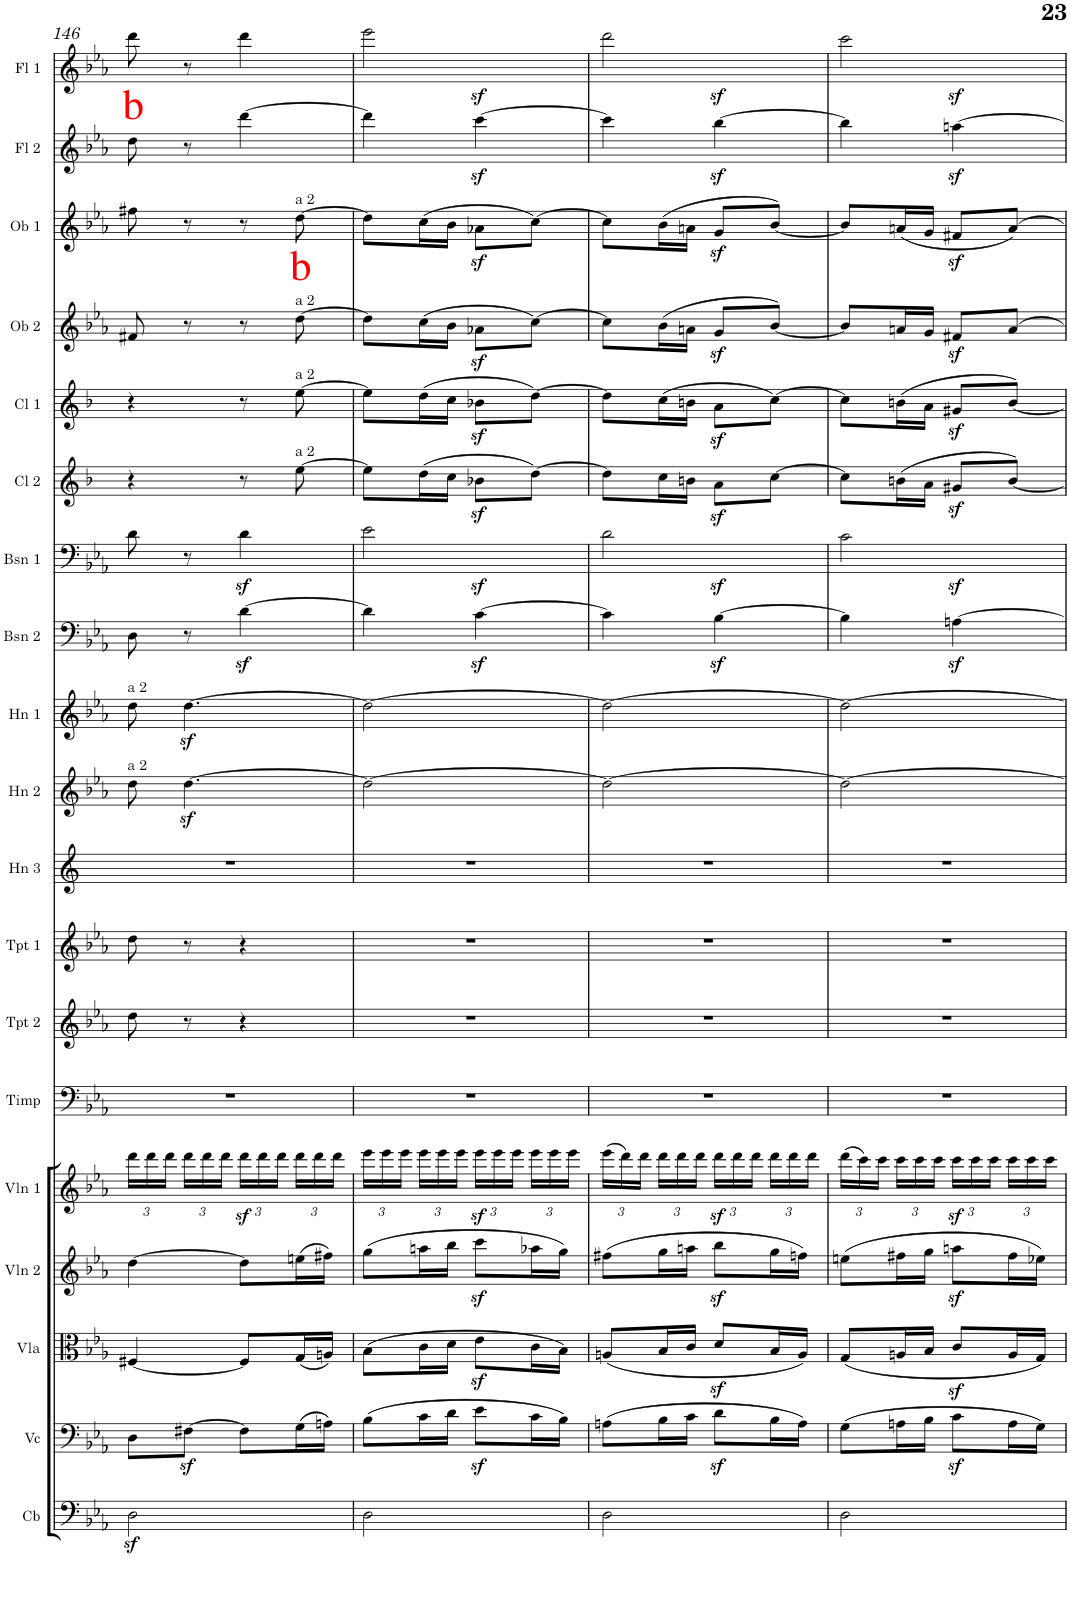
**kern	**kern	**kern	**kern	**kern	**kern	**kern	**kern	**kern	**kern	**kern	**kern	**kern	**dynam	**kern	**kern	**kern	**kern	**text	**kern	**kern	**text	**dynam
*part19	*part18	*part17	*part16	*part15	*part14	*part13	*part12	*part11	*part10	*part9	*part8	*part7	*part7	*part6	*part5	*part4	*part3	*part3	*part2	*part1	*part1	*part1
*staff19	*staff18	*staff17	*staff16	*staff15	*staff14	*staff13	*staff12	*staff11	*staff10	*staff9	*staff8	*staff7	*staff7	*staff6	*staff5	*staff4	*staff3	*staff3	*staff2	*staff1	*staff1	*staff1
*I"Contrabass	*I"Violoncello	*I"Viola	*I"Violin 2	*I"Violin 1	*I"Timpani	*I"C Trumpet 2	*I"C Trumpet 1	*I"Eb Horn 3	*I"C Horn 2	*I"C Horn 1	*I"Bassoon 2	*I"Bassoon 1	*	*I"Bb Clarinet 2	*I"Bb Clarinet 1	*I"Oboe 2	*I"Oboe 1	*	*I"Flute 2	*I"Flute 1	*	*
*I'Cb	*I'Vc	*I'Vla	*I'Vln 2	*I'Vln 1	*I'Timp	*I'Tpt 2	*I'Tpt 1	*I'Hn 3	*I'Hn 2	*I'Hn 1	*I'Bsn 2	*I'Bsn 1	*	*I'Cl 2	*I'Cl 1	*I'Ob 2	*I'Ob 1	*	*I'Fl 2	*I'Fl 1	*	*
!!LO:PB:g=z
*clefF4	*clefF4	*clefC3	*clefG2	*clefG2	*clefF4	*clefG2	*clefG2	*clefG2	*clefG2	*clefG2	*clefF4	*clefF4	*	*clefG2	*clefG2	*clefG2	*clefG2	*	*clefG2	*clefG2	*	*
*Trd7c12	*	*	*	*	*	*Trd1c2	*Trd1c2	*Trd5c9	*Trd7c12	*Trd7c12	*	*	*	*Trd1c2	*Trd1c2	*	*	*	*	*	*	*
*k[b-e-a-]	*k[b-e-a-]	*k[b-e-a-]	*k[b-e-a-]	*k[b-e-a-]	*k[b-e-a-]	*k[b-e-a-]	*k[b-e-a-]	*k[]	*k[b-e-a-]	*k[b-e-a-]	*k[b-e-a-]	*k[b-e-a-]	*	*k[b-]	*k[b-]	*k[b-e-a-]	*k[b-e-a-]	*	*k[b-e-a-]	*k[b-e-a-]	*	*
*M2/4	*M2/4	*M2/4	*M2/4	*M2/4	*M2/4	*M2/4	*M2/4	*M2/4	*M2/4	*M2/4	*M2/4	*M2/4	*	*M2/4	*M2/4	*M2/4	*M2/4	*	*M2/4	*M2/4	*	*
*	*	*	*	*Xbrackettup	*	*	*	*	*	*	*	*	*	*	*	*	*	*	*	*	*	*
=146	=146	=146	=146	=146	=146	=146	=146	=146	=146	=146	=146	=146	=146	=146	=146	=146	=146	=146	=146	=146	=146	=146
!	!	!	!	!	!	!	!	!	!	!LO:TX:a:t=a 2	!	!	!	!	!	!	!	!	!	!	!	!
!	!	!	!	!	!	!	!	!	!LO:TX:a:t=a 2	!	!	!	!	!	!	!	!	!	!	!	!	!
!	!	!	!	!	!	!	!	!	!	!	!	!	!	!	!	!	!	!	!	!	!LO:LY:b:color=#FF0000	!
2Dz<\	8D\L	[4F#X/	[4dd\	24ddd\LL	2r	8dd\	8dd\	2r	8dd\	8dd\	8D\	8d\	.	4r	4r	8f#X/	8ff#X\	.	8dd\	8ddd\	b	.
.	.	.	.	24ddd\	.	.	.	.	.	.	.	.	.	.	.	.	.	.	.	.	.	.
.	.	.	.	24ddd\JJ	.	.	.	.	.	.	.	.	.	.	.	.	.	.	.	.	.	.
.	[8F#Xz<\J	.	.	24ddd\LL	.	8r	8r	.	[4.ddz<\	[4.ddz<\	8r	8r	.	.	.	8r	8r	.	8r	8r	.	.
.	.	.	.	24ddd\	.	.	.	.	.	.	.	.	.	.	.	.	.	.	.	.	.	.
.	.	.	.	24ddd\JJ	.	.	.	.	.	.	.	.	.	.	.	.	.	.	.	.	.	.
.	8F#\L]	8F#/L]	8dd\L]	24dddz<\LL	.	4r	4r	.	.	.	[4dz<\	4dz<\	.	8r	8r	8r	8r	.	[4ddd\	4ddd\	.	.
.	.	.	.	24ddd\	.	.	.	.	.	.	.	.	.	.	.	.	.	.	.	.	.	.
.	.	.	.	24ddd\JJ	.	.	.	.	.	.	.	.	.	.	.	.	.	.	.	.	.	.
!	!	!	!	!	!	!	!	!	!	!	!	!	!	!	!	!	!LO:TX:a:t=a 2	!	!	!	!	!
!	!	!	!	!	!	!	!	!	!	!	!	!	!	!	!	!LO:TX:a:t=a 2	!	!	!	!	!	!
!	!	!	!	!	!	!	!	!	!	!	!	!	!	!	!LO:TX:a:t=a 2	!	!	!	!	!	!	!
!	!	!	!	!	!	!	!	!	!	!	!	!	!	!LO:TX:a:t=a 2	!	!	!	!	!	!	!	!
!	!	!	!	!	!	!	!	!	!	!	!	!	!	!	!	!	!	!LO:LY:b:color=#FF0000	!	!	!	!
.	(16G\L	(16G/L	(16een\L	24ddd\LL	.	.	.	.	.	.	.	.	.	[8ee\	[8ee\	[8dd\	[8dd\	b	.	.	.	.
.	.	.	.	24ddd\	.	.	.	.	.	.	.	.	.	.	.	.	.	.	.	.	.	.
.	16An\JJ)	16An/JJ)	16ff#X\JJ)	.	.	.	.	.	.	.	.	.	.	.	.	.	.	.	.	.	.	.
.	.	.	.	24ddd\JJ	.	.	.	.	.	.	.	.	.	.	.	.	.	.	.	.	.	.
=147	=147	=147	=147	=147	=147	=147	=147	=147	=147	=147	=147	=147	=147	=147	=147	=147	=147	=147	=147	=147	=147	=147
*	*	*	*	*	*	*	*	*	*	*	*	*^	*	*	*	*	*	*	*	*^	*	*
2D\	(8B-\L	(8B-\L	(8gg\L	24eee-\LL	2r	2r	2r	2r	2dd\_	2dd\_	4d\]	2e-\	4ryy	.	8ee\L]	8ee\L]	8dd\L]	8dd\L]	.	4ddd\]	2eee-\	4ryy	.	.
.	.	.	.	24eee-\	.	.	.	.	.	.	.	.	.	.	.	.	.	.	.	.	.	.	.	.
.	.	.	.	24eee-\JJ	.	.	.	.	.	.	.	.	.	.	.	.	.	.	.	.	.	.	.	.
.	16c\L	16c\L	16aan\L	24eee-\LL	.	.	.	.	.	.	.	.	.	.	(16dd\L	(16dd\L	(16cc\L	(16cc\L	.	.	.	.	.	.
.	.	.	.	24eee-\	.	.	.	.	.	.	.	.	.	.	.	.	.	.	.	.	.	.	.	.
.	16d\JJ	16d\JJ	16bb-\JJ	.	.	.	.	.	.	.	.	.	.	.	16cc\JJ	16cc\JJ	16b-\JJ	16b-\JJ	.	.	.	.	.	.
.	.	.	.	24eee-\JJ	.	.	.	.	.	.	.	.	.	.	.	.	.	.	.	.	.	.	.	.
!	!	!	!	!	!	!	!	!	!	!	!	!	!	!LO:DY:b	!	!	!	!	!	!	!	!	!	!LO:DY:b
.	8e-z<\L	8e-z<\L	8cccz<\L	24eee-z<\LL	.	.	.	.	.	.	[4cz<\	.	4ryy	sf	8b-Xz<\L	8b-Xz<\L	8a-Xz<\L	8a-Xz<\L	.	[4cccz<\	.	4ryy	.	sf
.	.	.	.	24eee-\	.	.	.	.	.	.	.	.	.	.	.	.	.	.	.	.	.	.	.	.
.	.	.	.	24eee-\JJ	.	.	.	.	.	.	.	.	.	.	.	.	.	.	.	.	.	.	.	.
.	16c\L	16c\L	16aa-X\L	24eee-\LL	.	.	.	.	.	.	.	.	.	.	[8dd\J)	[8dd\J)	[8cc\J)	[8cc\J)	.	.	.	.	.	.
.	.	.	.	24eee-\	.	.	.	.	.	.	.	.	.	.	.	.	.	.	.	.	.	.	.	.
.	16B-\JJ)	16B-\JJ)	16gg\JJ)	.	.	.	.	.	.	.	.	.	.	.	.	.	.	.	.	.	.	.	.	.
.	.	.	.	24eee-\JJ	.	.	.	.	.	.	.	.	.	.	.	.	.	.	.	.	.	.	.	.
=148	=148	=148	=148	=148	=148	=148	=148	=148	=148	=148	=148	=148	=148	=148	=148	=148	=148	=148	=148	=148	=148	=148	=148	=148
2D\	(8An\L	(8An/L	(8ff#X\L	(24eee-\LL	2r	2r	2r	2r	2dd\_	2dd\_	4c\]	2d\	4ryy	.	8dd\L]	8dd\L]	8cc\L]	8cc\L]	.	4ccc\]	2ddd\	4ryy	.	.
.	.	.	.	24ddd\)	.	.	.	.	.	.	.	.	.	.	.	.	.	.	.	.	.	.	.	.
.	.	.	.	24ddd\JJ	.	.	.	.	.	.	.	.	.	.	.	.	.	.	.	.	.	.	.	.
.	16B-\L	16B-/L	16gg\L	24ddd\LL	.	.	.	.	.	.	.	.	.	.	16cc\L	(16cc\L	(16b-\L	(16b-\L	.	.	.	.	.	.
.	.	.	.	24ddd\	.	.	.	.	.	.	.	.	.	.	.	.	.	.	.	.	.	.	.	.
.	16c\JJ	16c/JJ	16aan\JJ	.	.	.	.	.	.	.	.	.	.	.	16bn\JJ	16bn\JJ	16an\JJ	16an\JJ	.	.	.	.	.	.
.	.	.	.	24ddd\JJ	.	.	.	.	.	.	.	.	.	.	.	.	.	.	.	.	.	.	.	.
!	!	!	!	!	!	!	!	!	!	!	!	!	!	!LO:DY:b	!	!	!	!	!	!	!	!	!	!LO:DY:b
.	8dz<\L	8dz</L	8bb-z<\L	24dddz<\LL	.	.	.	.	.	.	[4B-z<\	.	4ryy	sf	8az<\L	8az<\L	8gz</L	8gz</L	.	[4bb-z<\	.	4ryy	.	sf
.	.	.	.	24ddd\	.	.	.	.	.	.	.	.	.	.	.	.	.	.	.	.	.	.	.	.
.	.	.	.	24ddd\JJ	.	.	.	.	.	.	.	.	.	.	.	.	.	.	.	.	.	.	.	.
.	16B-\L	16B-/L	16gg\L	24ddd\LL	.	.	.	.	.	.	.	.	.	.	[8cc\J	[8cc\J)	[8b-/J)	[8b-/J)	.	.	.	.	.	.
.	.	.	.	24ddd\	.	.	.	.	.	.	.	.	.	.	.	.	.	.	.	.	.	.	.	.
.	16A\JJ)	16A/JJ)	16ffn\JJ)	.	.	.	.	.	.	.	.	.	.	.	.	.	.	.	.	.	.	.	.	.
.	.	.	.	24ddd\JJ	.	.	.	.	.	.	.	.	.	.	.	.	.	.	.	.	.	.	.	.
=149	=149	=149	=149	=149	=149	=149	=149	=149	=149	=149	=149	=149	=149	=149	=149	=149	=149	=149	=149	=149	=149	=149	=149	=149
2D\	(8G\L	(8G/L	(8een\L	(24ddd\LL	2r	2r	2r	2r	2dd\_	2dd\_	4B-\]	2c\	4ryy	.	8cc\L]	8cc\L]	8b-/L]	8b-/L]	.	4bb-\]	2ccc\	4ryy	.	.
.	.	.	.	24ccc\)	.	.	.	.	.	.	.	.	.	.	.	.	.	.	.	.	.	.	.	.
.	.	.	.	24ccc\JJ	.	.	.	.	.	.	.	.	.	.	.	.	.	.	.	.	.	.	.	.
.	16An\L	16An/L	16ff#X\L	24ccc\LL	.	.	.	.	.	.	.	.	.	.	(16bn\L	(16bn\L	16an/L	(16an/L	.	.	.	.	.	.
.	.	.	.	24ccc\	.	.	.	.	.	.	.	.	.	.	.	.	.	.	.	.	.	.	.	.
.	16B-\JJ	16B-/JJ	16gg\JJ	.	.	.	.	.	.	.	.	.	.	.	16a\JJ	16a\JJ	16g/JJ	16g/JJ	.	.	.	.	.	.
.	.	.	.	24ccc\JJ	.	.	.	.	.	.	.	.	.	.	.	.	.	.	.	.	.	.	.	.
!	!	!	!	!	!	!	!	!	!	!	!	!	!	!LO:DY:b	!	!	!	!	!	!	!	!	!	!LO:DY:b
.	8cz<\L	8cz</L	8aanz<\L	24cccz<\LL	.	.	.	.	.	.	[4Anz<\	.	4ryy	sf	8g#Xz</L	8g#Xz</L	8f#Xz</L	8f#Xz</L	.	[4aanz<\	.	4ryy	.	sf
.	.	.	.	24ccc\	.	.	.	.	.	.	.	.	.	.	.	.	.	.	.	.	.	.	.	.
.	.	.	.	24ccc\JJ	.	.	.	.	.	.	.	.	.	.	.	.	.	.	.	.	.	.	.	.
.	16A\L	16A/L	16ff#\L	24ccc\LL	.	.	.	.	.	.	.	.	.	.	[8b/J)	[8b/J)	[8a/J	[8a/J)	.	.	.	.	.	.
.	.	.	.	24ccc\	.	.	.	.	.	.	.	.	.	.	.	.	.	.	.	.	.	.	.	.
.	16G\JJ)	16G/JJ)	16ee-X\JJ)	.	.	.	.	.	.	.	.	.	.	.	.	.	.	.	.	.	.	.	.	.
.	.	.	.	24ccc\JJ	.	.	.	.	.	.	.	.	.	.	.	.	.	.	.	.	.	.	.	.
*	*	*	*	*	*	*	*	*	*	*	*	*v	*v	*	*	*	*	*	*	*	*v	*v	*	*
=	=	=	=	=	=	=	=	=	=	=	=	=	=	=	=	=	=	=	=	=	=	=
*-	*-	*-	*-	*-	*-	*-	*-	*-	*-	*-	*-	*-	*-	*-	*-	*-	*-	*-	*-	*-	*-	*-
